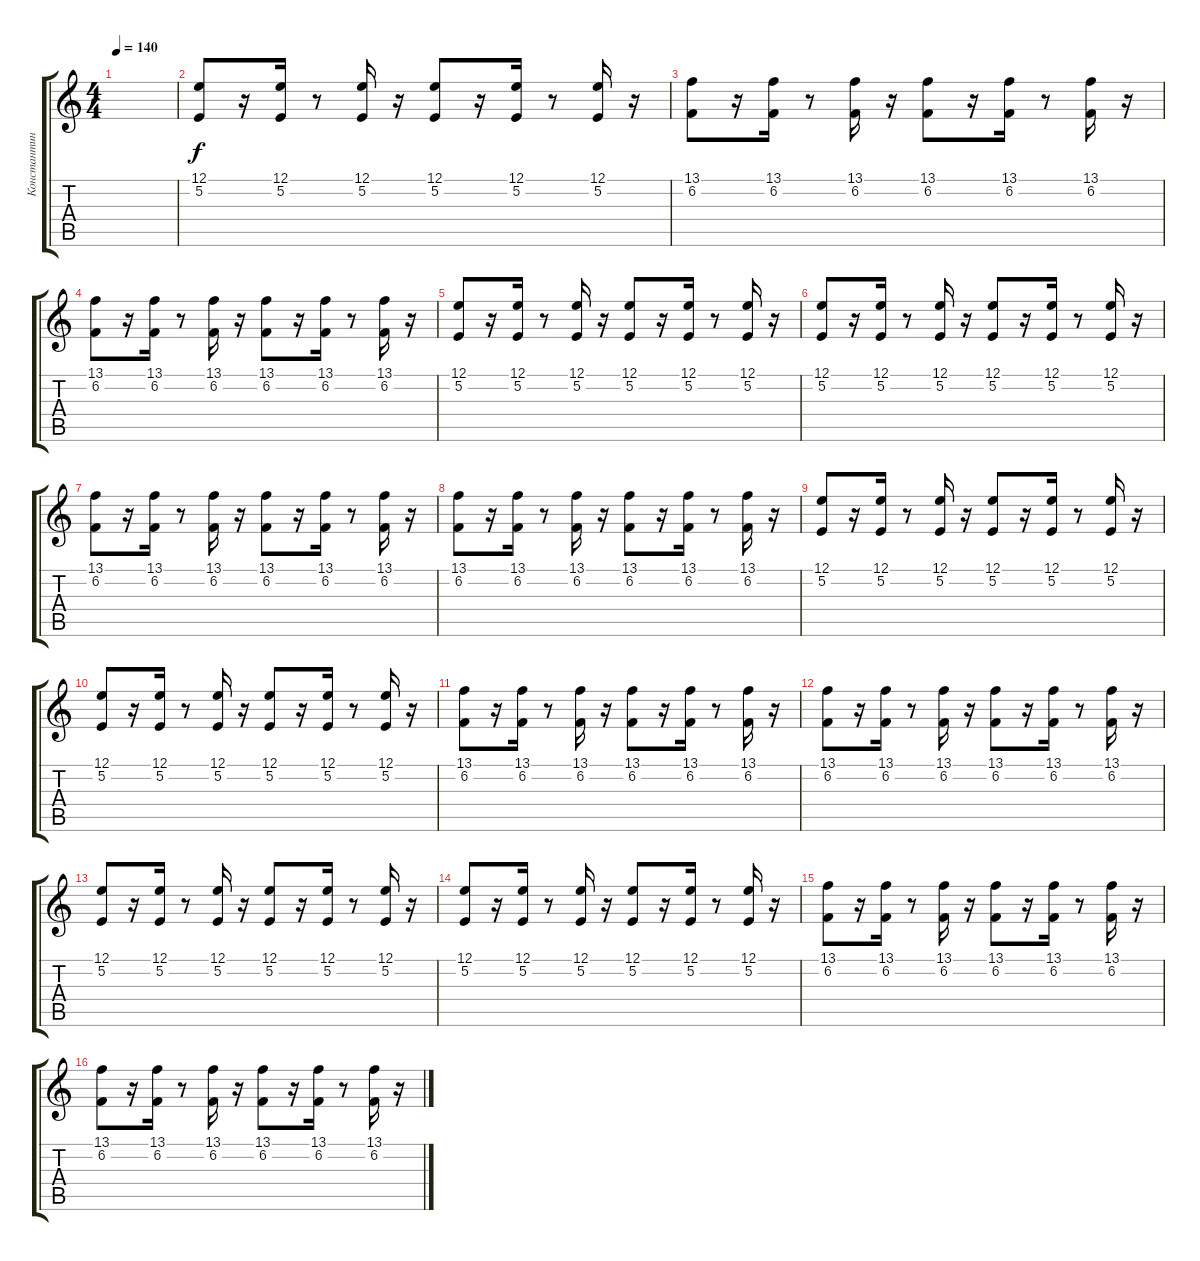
\track ("Константин Бекрев" "Константин") {instrument lead2sawtooth}
\staff {score tabs}
\tuning (E4 B3 G3 D3 A2 E2) {hide}
\ts (4 4)
\tempo 140
\clef g2
\ks c
|
(12.1 5.2).8 r.16 (12.1 5.2).16 r.8 (12.1 5.2).16 r.16 (12.1 5.2).8 r.16 (12.1 5.2).16 r.8 (12.1 5.2).16 r.16 |
(13.1 6.2).8 r.16 (13.1 6.2).16 r.8 (13.1 6.2).16 r.16 (13.1 6.2).8 r.16 (13.1 6.2).16 r.8 (13.1 6.2).16 r.16 |
(13.1 6.2).8 r.16 (13.1 6.2).16 r.8 (13.1 6.2).16 r.16 (13.1 6.2).8 r.16 (13.1 6.2).16 r.8 (13.1 6.2).16 r.16 |
(12.1 5.2).8 r.16 (12.1 5.2).16 r.8 (12.1 5.2).16 r.16 (12.1 5.2).8 r.16 (12.1 5.2).16 r.8 (12.1 5.2).16 r.16 |
(12.1 5.2).8 r.16 (12.1 5.2).16 r.8 (12.1 5.2).16 r.16 (12.1 5.2).8 r.16 (12.1 5.2).16 r.8 (12.1 5.2).16 r.16 |
(13.1 6.2).8 r.16 (13.1 6.2).16 r.8 (13.1 6.2).16 r.16 (13.1 6.2).8 r.16 (13.1 6.2).16 r.8 (13.1 6.2).16 r.16 |
(13.1 6.2).8 r.16 (13.1 6.2).16 r.8 (13.1 6.2).16 r.16 (13.1 6.2).8 r.16 (13.1 6.2).16 r.8 (13.1 6.2).16 r.16 |
(12.1 5.2).8 r.16 (12.1 5.2).16 r.8 (12.1 5.2).16 r.16 (12.1 5.2).8 r.16 (12.1 5.2).16 r.8 (12.1 5.2).16 r.16 |
(12.1 5.2).8 r.16 (12.1 5.2).16 r.8 (12.1 5.2).16 r.16 (12.1 5.2).8 r.16 (12.1 5.2).16 r.8 (12.1 5.2).16 r.16 |
(13.1 6.2).8 r.16 (13.1 6.2).16 r.8 (13.1 6.2).16 r.16 (13.1 6.2).8 r.16 (13.1 6.2).16 r.8 (13.1 6.2).16 r.16 |
(13.1 6.2).8 r.16 (13.1 6.2).16 r.8 (13.1 6.2).16 r.16 (13.1 6.2).8 r.16 (13.1 6.2).16 r.8 (13.1 6.2).16 r.16 |
(12.1 5.2).8 r.16 (12.1 5.2).16 r.8 (12.1 5.2).16 r.16 (12.1 5.2).8 r.16 (12.1 5.2).16 r.8 (12.1 5.2).16 r.16 |
(12.1 5.2).8 r.16 (12.1 5.2).16 r.8 (12.1 5.2).16 r.16 (12.1 5.2).8 r.16 (12.1 5.2).16 r.8 (12.1 5.2).16 r.16 |
(13.1 6.2).8 r.16 (13.1 6.2).16 r.8 (13.1 6.2).16 r.16 (13.1 6.2).8 r.16 (13.1 6.2).16 r.8 (13.1 6.2).16 r.16 |
(13.1 6.2).8 r.16 (13.1 6.2).16 r.8 (13.1 6.2).16 r.16 (13.1 6.2).8 r.16 (13.1 6.2).16 r.8 (13.1 6.2).16 r.16
